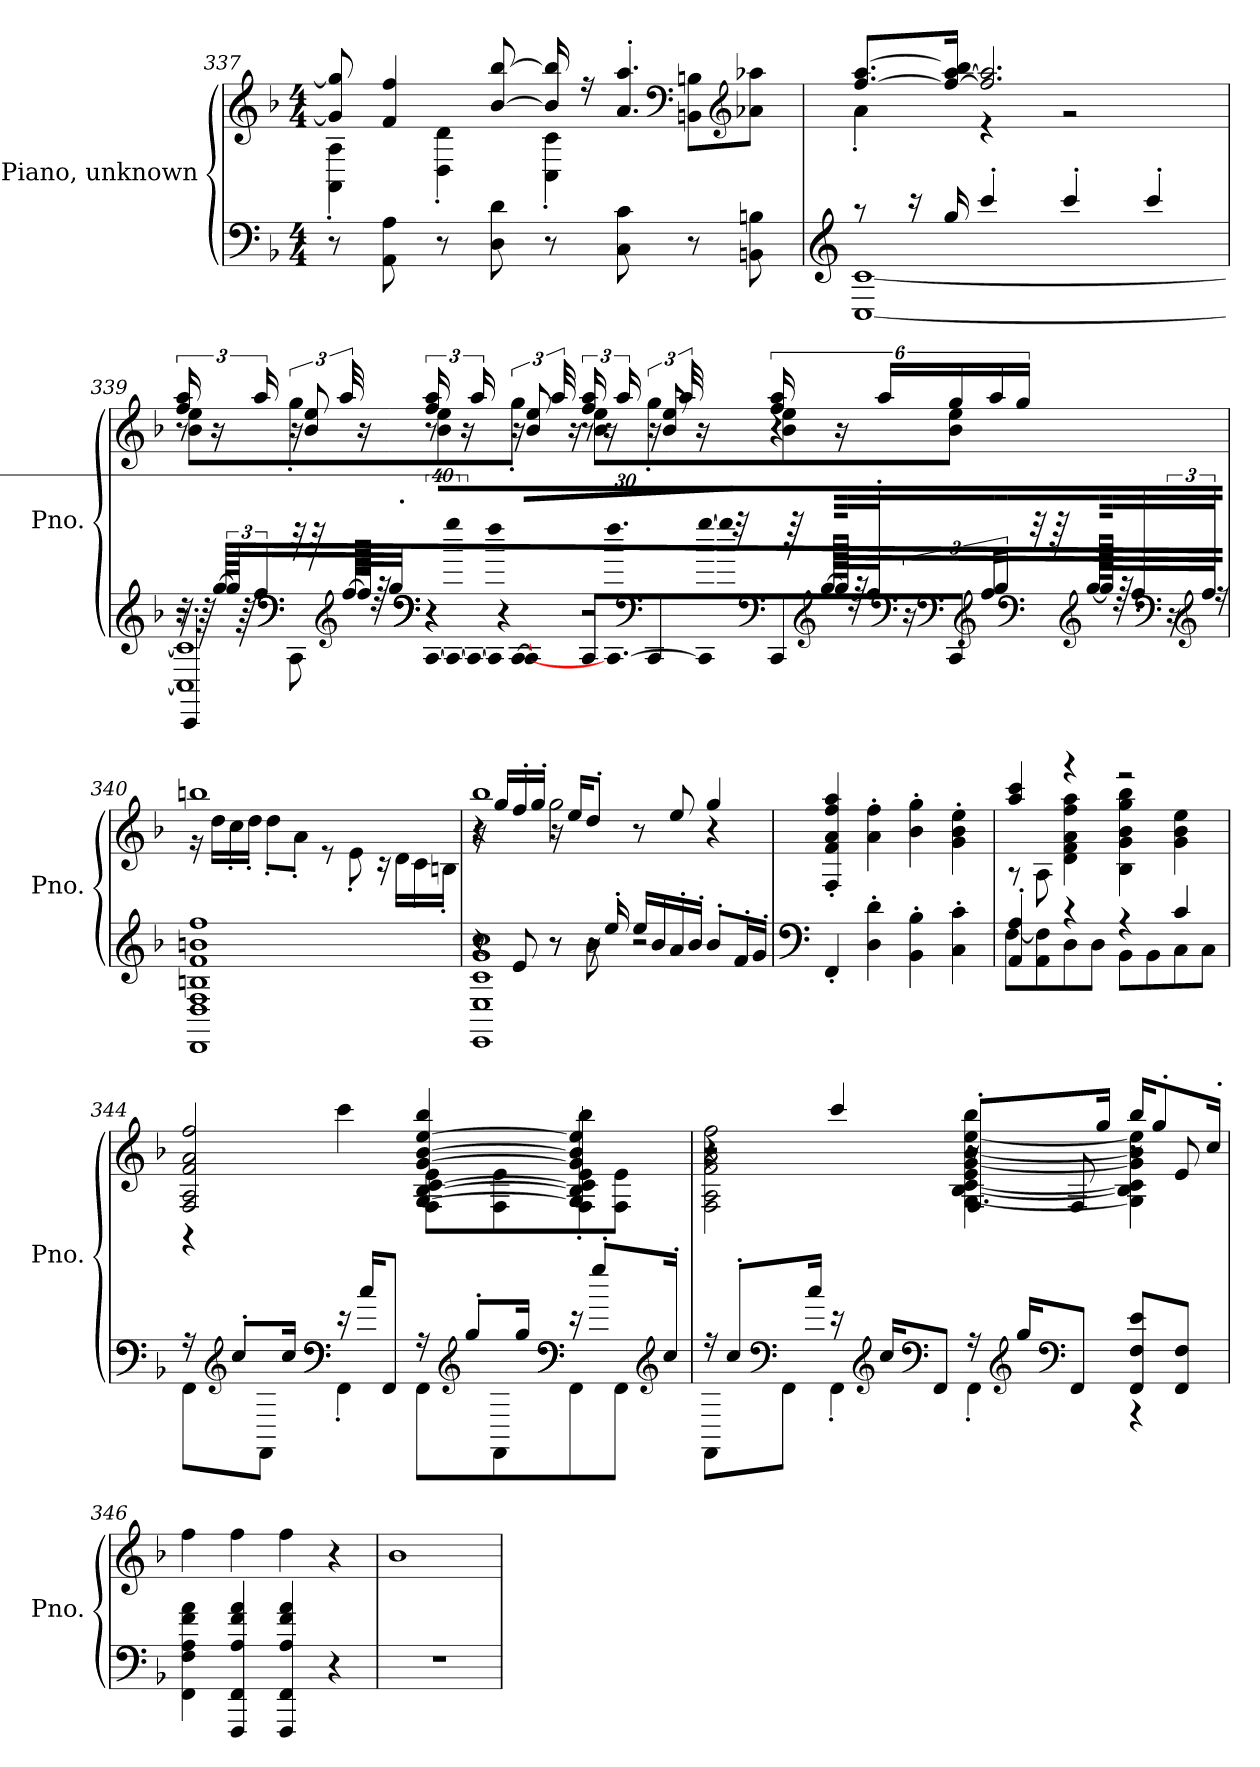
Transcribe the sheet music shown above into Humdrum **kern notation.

**kern	**kern
*part1	*part1
*staff2	*staff1
*I"Piano, unknown	*
*I'Pno.	*
*clefF4	*clefG2
*k[b-]	*k[b-]
*M4/4	*M4/4
=337	=337
*	*^
8r	8g/] 8gg/]	4AA\' 4A\'
8AA\ 8A\	4f/ 4ff/	.
8r	.	4D\' 4d\'
8D\ 8d\	[8b-/ [8bb-/	.
8r	16b-/] 16bb-/]	4C\' 4c\'
.	16r	.
8C\ 8c\	4.a/' 4.aa/'	.
*	*clefF4	*
8r	.	8BBn\ 8Bn\L
*	*clefG2	*
8BBn\ 8Bn\	.	8a-X\ 8aa-X\J
=338	=338	=338
*clefG2	*	*
*^	*	*
8r	[1C [1c	[8.ff/ [8.aa/L	4a'\
16r	.	.	.
16gg/	.	16ff/_ 16aa/_ 16bb-/Jk	.
4ccc'/	.	2.ff/] 2.aa/]	4r
4ccc'/	.	.	2r
4ccc'/	.	.	.
!!LO:PB:g=z
=339	=339	=339	=339
*^	*^	*	*^
32r	1C] 1c]	4CC'/	8r	24ff/ 24aa/	8b-\ 8ee\L	8r
64r	.	.	.	.	.	.
.	.	.	.	24r	.	.
[64gg/LLLL	.	.	.	.	.	.
96gg/JJJJ]	.	.	.	.	.	.
96r	.	.	.	.	.	.
24ff/	.	.	.	24aa/	.	.
*clefF4	*	*	*	*	*	*
32r	.	.	8CC\	24r	8gg'\	8b-/ 8ee/
64r	.	.	.	.	.	.
.	.	.	.	48aa/	.	.
*clefG2	*	*	*	*	*	*
[64ff/LLLL	.	.	.	.	.	.
64ff/JJJJ]	.	.	.	16r	.	.
64r	.	.	.	.	.	.
32gg'/	.	.	.	.	.	.
*clefF4	*	*	*	*	*	*
!LO:N:vis=32	!	!	!	!	!	!
[640%23CC/LLL	.	4r	4r	24ff/ 24aa/	8b-\ 8ee\	8r
!LO:N:vis=32	!	!	!	!	!	!
640%23CC/_ 640%23gg/	.	.	.	.	.	.
.	.	.	.	24r	.	.
!LO:N:vis=64	!	!	!	!	!	!
960%17CC/L_	.	.	.	.	.	.
.	.	.	.	24aa/	.	.
!LO:N:vis=64	!	!	!	!	!	!
960%17CC/] 960%17ff/JJJJ	.	.	.	.	.	.
!LO:N:vis=64	!	!	!	!	!	!
960%17r	.	.	.	.	.	.
!LO:N:vis=64	!	!	!	!	!	!
[960%17CC/LLLL	.	.	.	24r	8gg'\J	8b-/ 8ee/
!LO:N:vis=64	!	!	!	!	!	!
960%17CC/J_	.	.	.	.	.	.
1920ryy	.	.	.	.	.	.
!LO:N:vis=32.	!	!	!	!	!	!
1920%103CC/_ 1920%103ff/	.	.	.	.	.	.
.	.	.	.	48aa/	.	.
.	.	.	.	16r	.	.
!LO:N:vis=64	!	!	!	!	!	!
960%17CC/] [960%17gg/L	.	.	.	.	.	.
!LO:N:vis=64	!	!	!	!	!	!
960%17gg/JJJJ]	.	.	.	.	.	.
32r	.	8CC/L	2r	24ff/ 24aa/	8b-\ 8ee\L	8r
64r	.	.	.	.	.	.
.	.	.	.	24r	.	.
*clefG2	*	*	*	*	*	*
[64gg/LLLL	.	.	.	.	.	.
64gg/JJJJ]	.	.	.	.	.	.
64r	.	.	.	.	.	.
.	.	.	.	24aa/	.	.
32ff'/	.	.	.	.	.	.
*clefF4	*	*	*	*	*	*
24r	.	8CC/	.	24r	8gg'\	8b-/ 8ee/
*clefG2	*	*	*	*	*	*
24ff/LL	.	.	.	48aa/	.	.
.	.	.	.	16r	.	.
24gg/JJ	.	.	.	.	.	.
*clefF4	*	*	*	*	*	*
32r	.	8CC/	.	24ff/ 24aa/	8b-\ 8ee\	4r
64r	.	.	.	.	.	.
.	.	.	.	24r	.	.
*clefG2	*	*	*	*	*	*
[64gg/LLLL	.	.	.	.	.	.
64gg/JJJJ]	.	.	.	.	.	.
64r	.	.	.	.	.	.
.	.	.	.	24aa/LL	.	.
32ff'/	.	.	.	.	.	.
*clefF4	*	*	*	*	*	*
*	*	*	*	*Xbrackettup	*	*
24r	.	8CC/J	.	24gg/	8b-\ 8ee\J	.
*clefG2	*	*	*	*	*	*
48ff/	.	.	.	24aa/	.	.
16r	.	.	.	.	.	.
.	.	.	.	24gg/JJ	.	.
*v	*v	*v	*v	*	*	*
*	*	*v	*v
!!LO:LB:g=z
=340	=340	=340
1DD 1D 1F 1Bn 1f 1bn 1ff	1bbn	16r
.	.	16dd\LL
.	.	16cc'\
.	.	16dd'\JJ
.	.	8dd'\L
.	.	8a'\J
.	.	8r
.	.	8e'\
.	.	16r
.	.	16d\LL
.	.	16c'\
.	.	16Bn'\JJ
=341	=341	=341
*^	*	*^
*	*^	*	*	*
8r	4r	1EE 1E 1c 1g 1cc	1bb-	4r	16r
.	.	.	.	.	16gg/LL
8e/	.	.	.	.	16ff'/
.	.	.	.	.	16gg'/JJ
8r	8r	.	.	2gg\	16r
.	.	.	.	.	16ee/KL
16r	8b-\	.	.	.	8dd'/J
16ee'/	.	.	.	.	.
16ee/LL	2r	.	.	.	8r
16b-/	.	.	.	.	.
16a'/	.	.	.	.	8ee/
16b-'/JJ	.	.	.	.	.
8b-'/L	.	.	.	4r	4gg/
16f'/L	.	.	.	.	.
16g'/JJ	.	.	.	.	.
*v	*v	*v	*	*	*
*	*v	*v	*v
=342	=342
*clefF4	*
4FF'/	4F/' 4f/' 4a/' 4ff/' 4aa/'
4D\' 4d\'	4a\' 4ff\'
4BB-\' 4B-\'	4b-\' 4gg\'
4C\' 4c\'	4g\' 4b-\' 4ee\'
=343	=343
*^	*^
4AA/' 4A/'	[8F\L	4aa/ 4ccc/	8r
.	8AA\ 8F\]	.	8A\
4r	8D\	4r	4d\ 4f\ 4a\ 4ff\ 4aa\
.	8D\J	.	.
4r	8BB-\L	2r	4B-\ 4g\ 4b-\ 4gg\ 4bb-\
.	8BB-\	.	.
4c/	8C\	.	4g\ 4b-\ 4ee\
.	8C\J	.	.
!!LO:LB:g=z	!!
=344	=344	=344	=344
16r	8FF\L	2F/ 2A/ 2f/ 2a/ 2ff/	4r
*clefG2	*	*	*
8cc'/L	.	.	.
.	8FF\J	.	.
16cc/Jk	.	.	.
*clefF4	*	*	*
16r	4FF'\	.	4ccc\
16cc/KL	.	.	.
8FF/J	.	.	.
16r	8FF\L	[4G/ [4B-/ [4c/ [4g/ [4b-/ [4ee/ 4bb-/	8F\ 8e\L
*clefG2	*	*	*
8gg'/L	.	.	.
.	8FF\	.	8F\ 8e\
16gg/Jk	.	.	.
*clefF4	*	*	*
16r	8FF\	4G/] 4B-/] 4c/] 4g/] 4b-/] 4ee/]	8F\' 8e\' 8bb-\'
8gg'/L	.	.	.
.	8FF\J	.	8F\ 8e\J
*clefG2	*	*	*
16cc'/Jk	.	.	.
!!LO:LB:g=z
=345	=345	=345	=345
*	*	*	*^
16r	8FF\L	4r	2F\ 2A\ 2f\ 2a\ 2ff\	2r
8cc'/L	.	.	.	.
*clefF4	*	*	*	*
.	8FF\J	.	.	.
16cc/Jk	.	.	.	.
16r	4FF'\	4ccc/	.	.
*clefG2	*	*	*	*
16cc/KL	.	.	.	.
*clefF4	*	*	*	*
8FF/J	.	.	.	.
16r	4FF'\	8.F'/L	[4G\ [4B-\ [4c\ 4e\ [4g\ [4b-\ [4ee\ 4bb-\	8r
*clefG2	*	*	*	*
16gg/KL	.	.	.	.
*clefF4	*	*	*	*
8FF/J	.	.	.	8F/
.	.	16gg/Jk	.	.
8FF/ 8F/ 8e/L	4r	16bb-/KL	4G\] 4B-\] 4c\] 4g\] 4b-\] 4ee\]	8r
.	.	8gg'/	.	.
8FF/ 8F/J	.	.	.	8e/
.	.	16cc'/Jk	.	.
*v	*v	*	*	*
*	*v	*v	*v
=346	=346
4FF\ 4F\ 4A\ 4f\ 4a\	4ff\
4FFF/ 4FF/ 4A/ 4f/ 4a/	4ff\
4FFF/ 4FF/ 4A/ 4f/ 4a/	4ff\
4r	4r
=347	=347
1r	1b-
=	=
*-	*-
